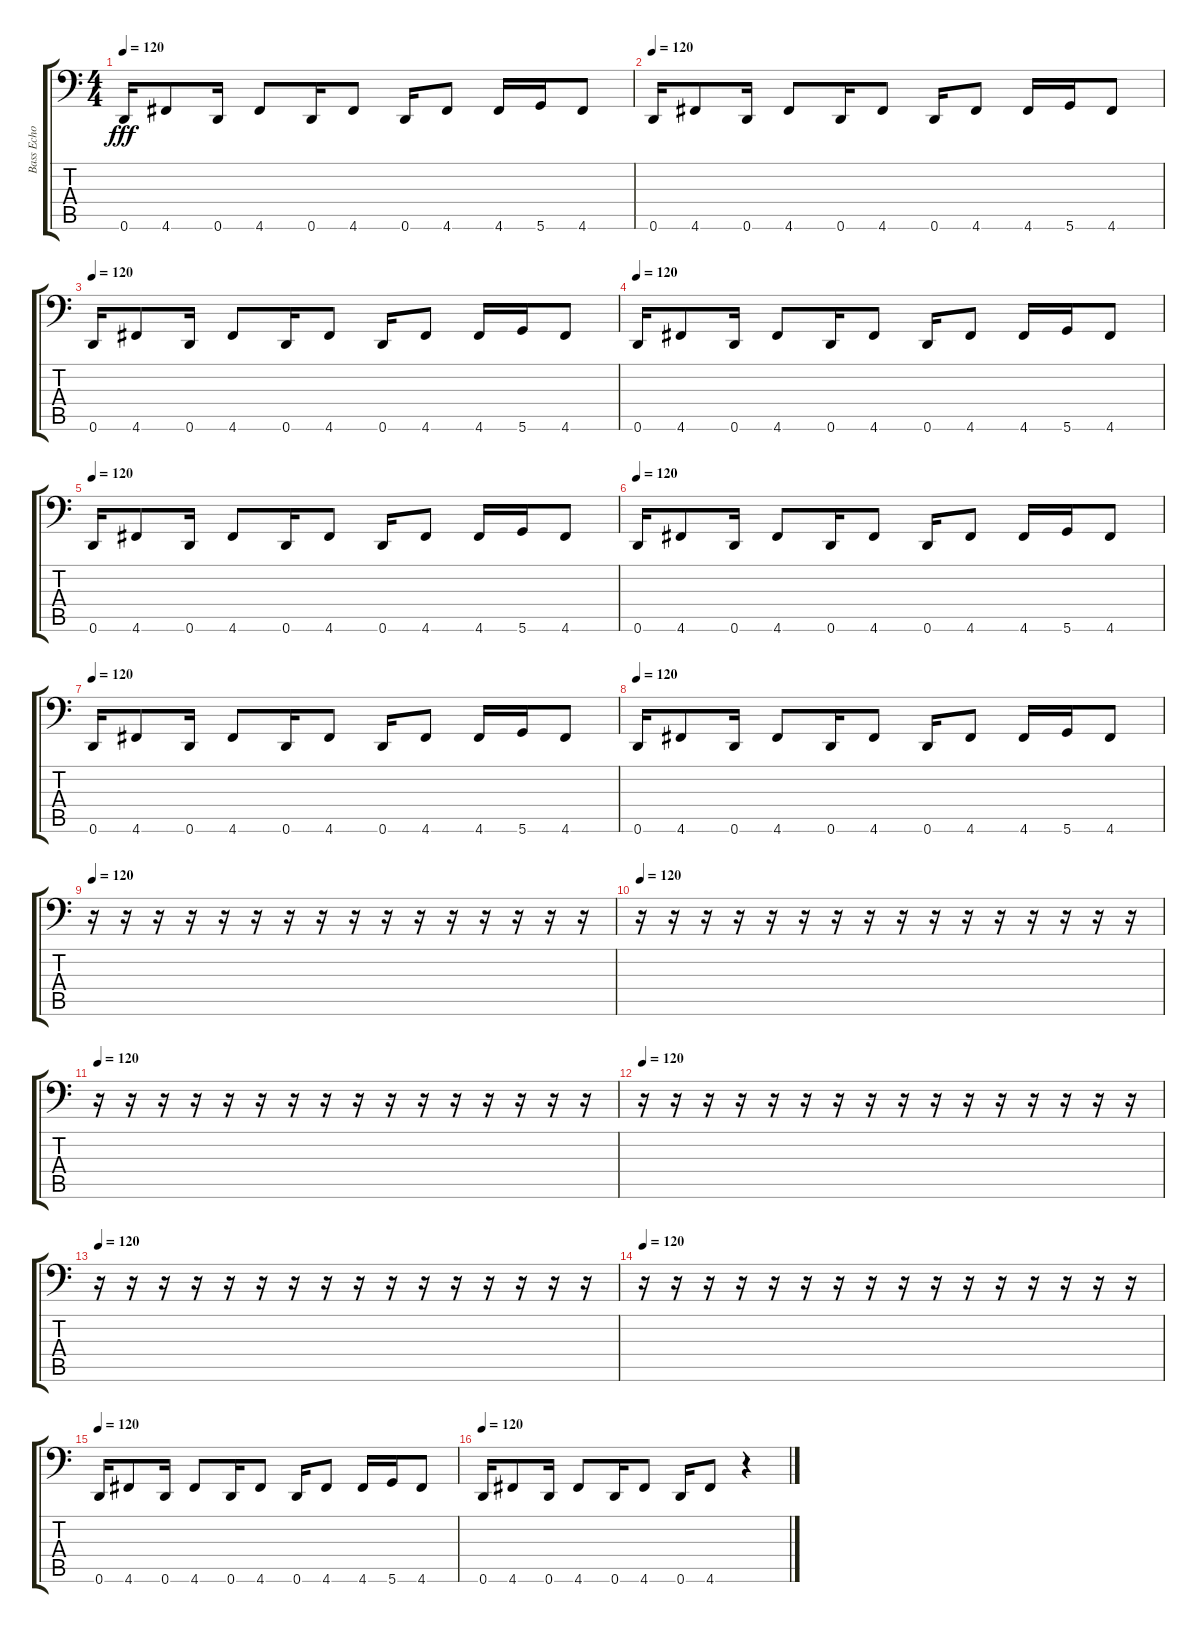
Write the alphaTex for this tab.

\track ("Bass Echo" "Bass Echo") {instrument electricbasspick}
\staff {score tabs}
\tuning (E3 B2 G2 D2 A1 D1) {hide}
\ts (4 4)
\tempo 120
\clef f4
\ks c
0.6.16{dy fff} 4.6.8 0.6.16 4.6.8 0.6.16 4.6.8 0.6.16 4.6.8 4.6.16 5.6.16 4.6.8 |
\tempo 120
0.6.16 4.6.8 0.6.16 4.6.8 0.6.16 4.6.8 0.6.16 4.6.8 4.6.16 5.6.16 4.6.8 |
\tempo 120
0.6.16 4.6.8 0.6.16 4.6.8 0.6.16 4.6.8 0.6.16 4.6.8 4.6.16 5.6.16 4.6.8 |
\tempo 120
0.6.16 4.6.8 0.6.16 4.6.8 0.6.16 4.6.8 0.6.16 4.6.8 4.6.16 5.6.16 4.6.8 |
\tempo 120
0.6.16 4.6.8 0.6.16 4.6.8 0.6.16 4.6.8 0.6.16 4.6.8 4.6.16 5.6.16 4.6.8 |
\tempo 120
0.6.16 4.6.8 0.6.16 4.6.8 0.6.16 4.6.8 0.6.16 4.6.8 4.6.16 5.6.16 4.6.8 |
\tempo 120
0.6.16 4.6.8 0.6.16 4.6.8 0.6.16 4.6.8 0.6.16 4.6.8 4.6.16 5.6.16 4.6.8 |
\tempo 120
0.6.16 4.6.8 0.6.16 4.6.8 0.6.16 4.6.8 0.6.16 4.6.8 4.6.16 5.6.16 4.6.8 |
\tempo 120
r.16 r.16 r.16 r.16 r.16 r.16 r.16 r.16 r.16 r.16 r.16 r.16 r.16 r.16 r.16 r.16 |
\tempo 120
r.16 r.16 r.16 r.16 r.16 r.16 r.16 r.16 r.16 r.16 r.16 r.16 r.16 r.16 r.16 r.16 |
\tempo 120
r.16 r.16 r.16 r.16 r.16 r.16 r.16 r.16 r.16 r.16 r.16 r.16 r.16 r.16 r.16 r.16 |
\tempo 120
r.16 r.16 r.16 r.16 r.16 r.16 r.16 r.16 r.16 r.16 r.16 r.16 r.16 r.16 r.16 r.16 |
\tempo 120
r.16 r.16 r.16 r.16 r.16 r.16 r.16 r.16 r.16 r.16 r.16 r.16 r.16 r.16 r.16 r.16 |
\tempo 120
r.16 r.16 r.16 r.16 r.16 r.16 r.16 r.16 r.16 r.16 r.16 r.16 r.16 r.16 r.16 r.16 |
\tempo 120
0.6.16 4.6.8 0.6.16 4.6.8 0.6.16 4.6.8 0.6.16 4.6.8 4.6.16 5.6.16 4.6.8 |
\tempo 120
0.6.16 4.6.8 0.6.16 4.6.8 0.6.16 4.6.8 0.6.16 4.6.8 r.4
